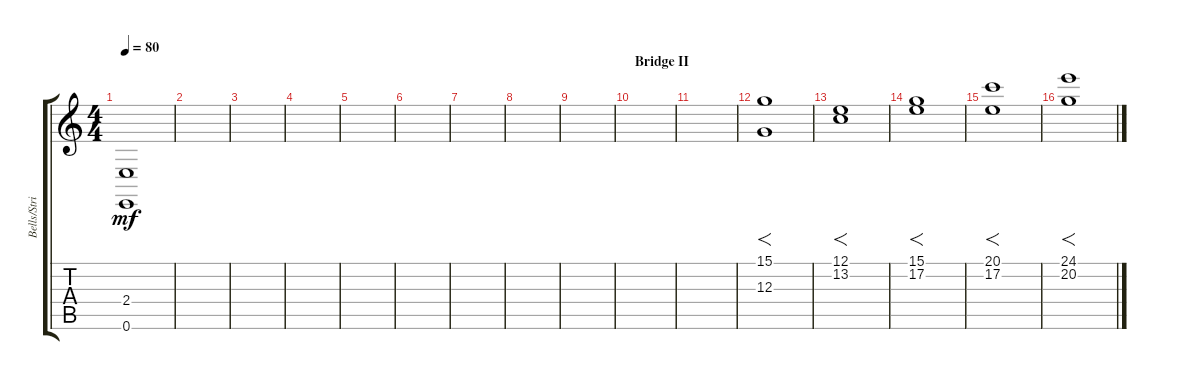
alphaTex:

\track ("Bells/Strings" "Bells/Stri") {instrument tubularbells}
\staff {score tabs}
\tuning (E4 B3 G3 D3 A2 E2) {hide}
\ts (4 4)
\tempo 80
\clef g2
\ks c
(2.4 0.6).1{dy mf} |
|
|
|
|
|
|
|
|
\section ("" "Bridge II")
|
|
(15.1 12.3).1{f volume 9 instrument synthstrings2} |
(12.1 13.2).1{f} |
(15.1 17.2).1{f} |
(20.1 17.2).1{f} |
(24.1 20.2).1{f}
